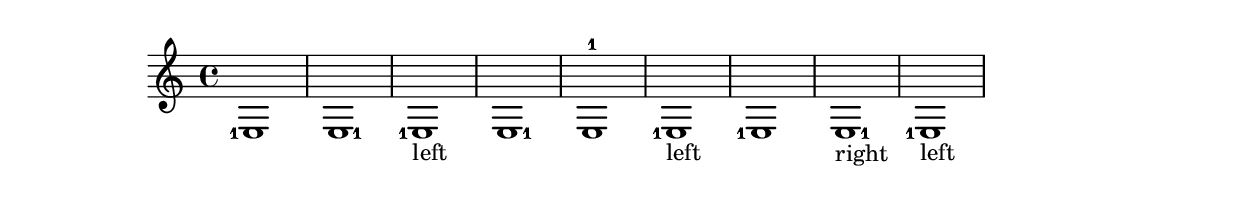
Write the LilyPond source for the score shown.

\version "2.16.0"

\header {

  texidoc = "@code{\\once \\set} should change a context property value for just one timestep
and then return to the previous value."

}
\relative {
  \set fingeringOrientations = #'(left)
  <e-1>1 |
  \once \set fingeringOrientations = #'(right)
  <e-1> |
  <e-1> -"left" |

  \once \set fingeringOrientations = #'(right)
  <e-1>
  \once \set fingeringOrientations = #'(up)
  <e-1>
  <e-1>-"left"

  \set fingeringOrientations = #'(left)
  <e-1>
  \once \set fingeringOrientations = #'(up)
  \once \set fingeringOrientations = #'(right)
  <e-1>-"right"
 
  <e-1>-"left"
}
